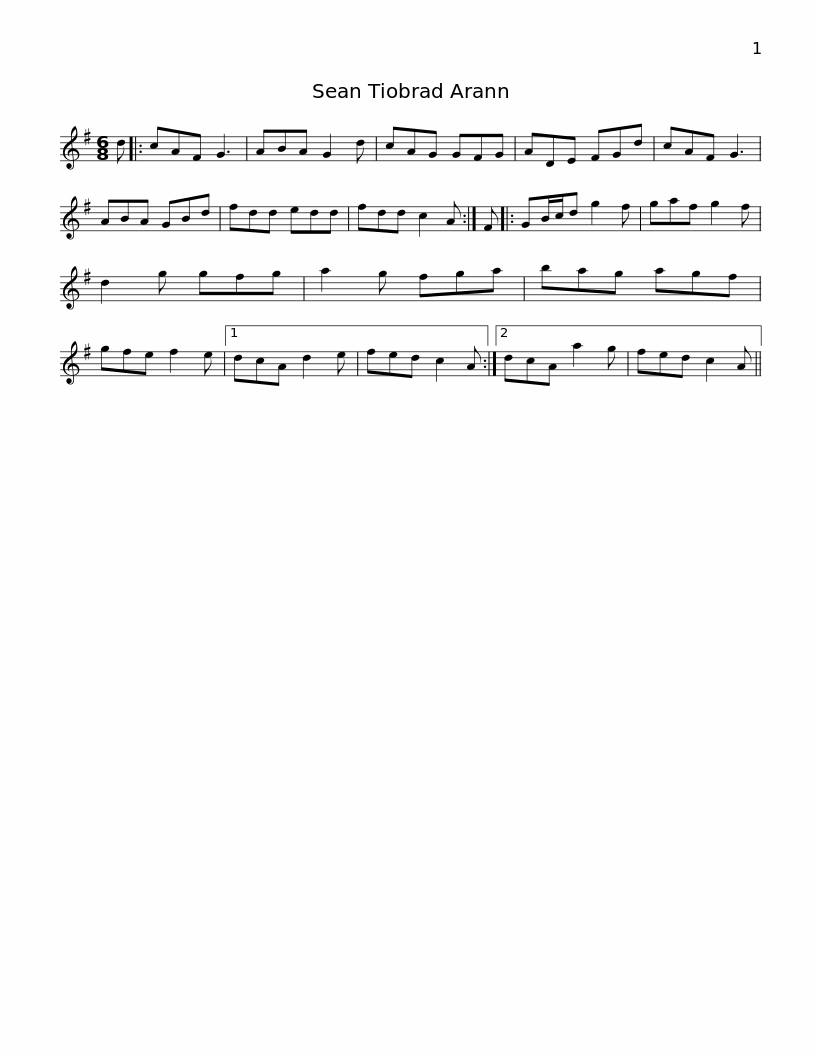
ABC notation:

X:1
L:1/8
M:6/8
I:linebreak $
K:G
V:1 treble
V:1
 d |: cAF G3 | ABA G2 d | cAG GFG | ADE FGd | %5
 cAF G3 | ABA GBd | fdd edd |$ fdd c2 A :| F |: %10
 GB/c/d g2 f | gaf g2 f | d2 g gfg | a2 g fga | bag agf | %15
 gfe f2 e |1$ dcA d2 e | fed c2 A :|2 dcA a2 g | fed c2 A || %20
